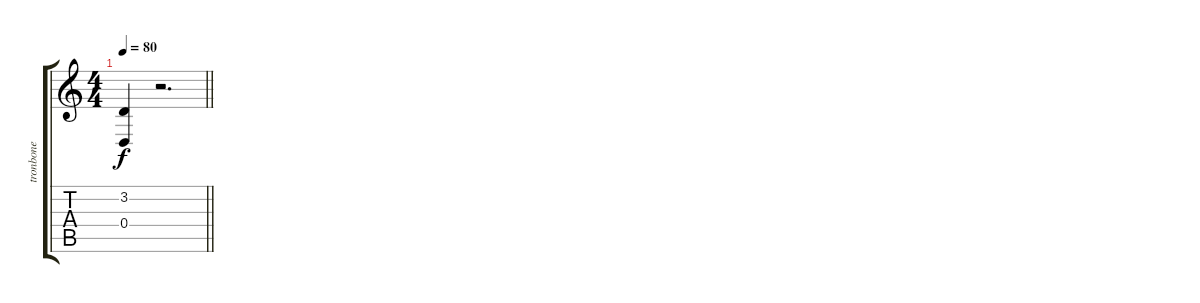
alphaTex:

\track ("tronbone" "tronbone") {instrument trombone}
\staff {score tabs}
\tuning (E4 B3 G3 D3 A2 E2) {hide}
\ts (4 4)
\tempo 80
\clef g2
\barLineRight lightlight
\ks c
(3.2 0.4).4{dy f} r.2{d}
